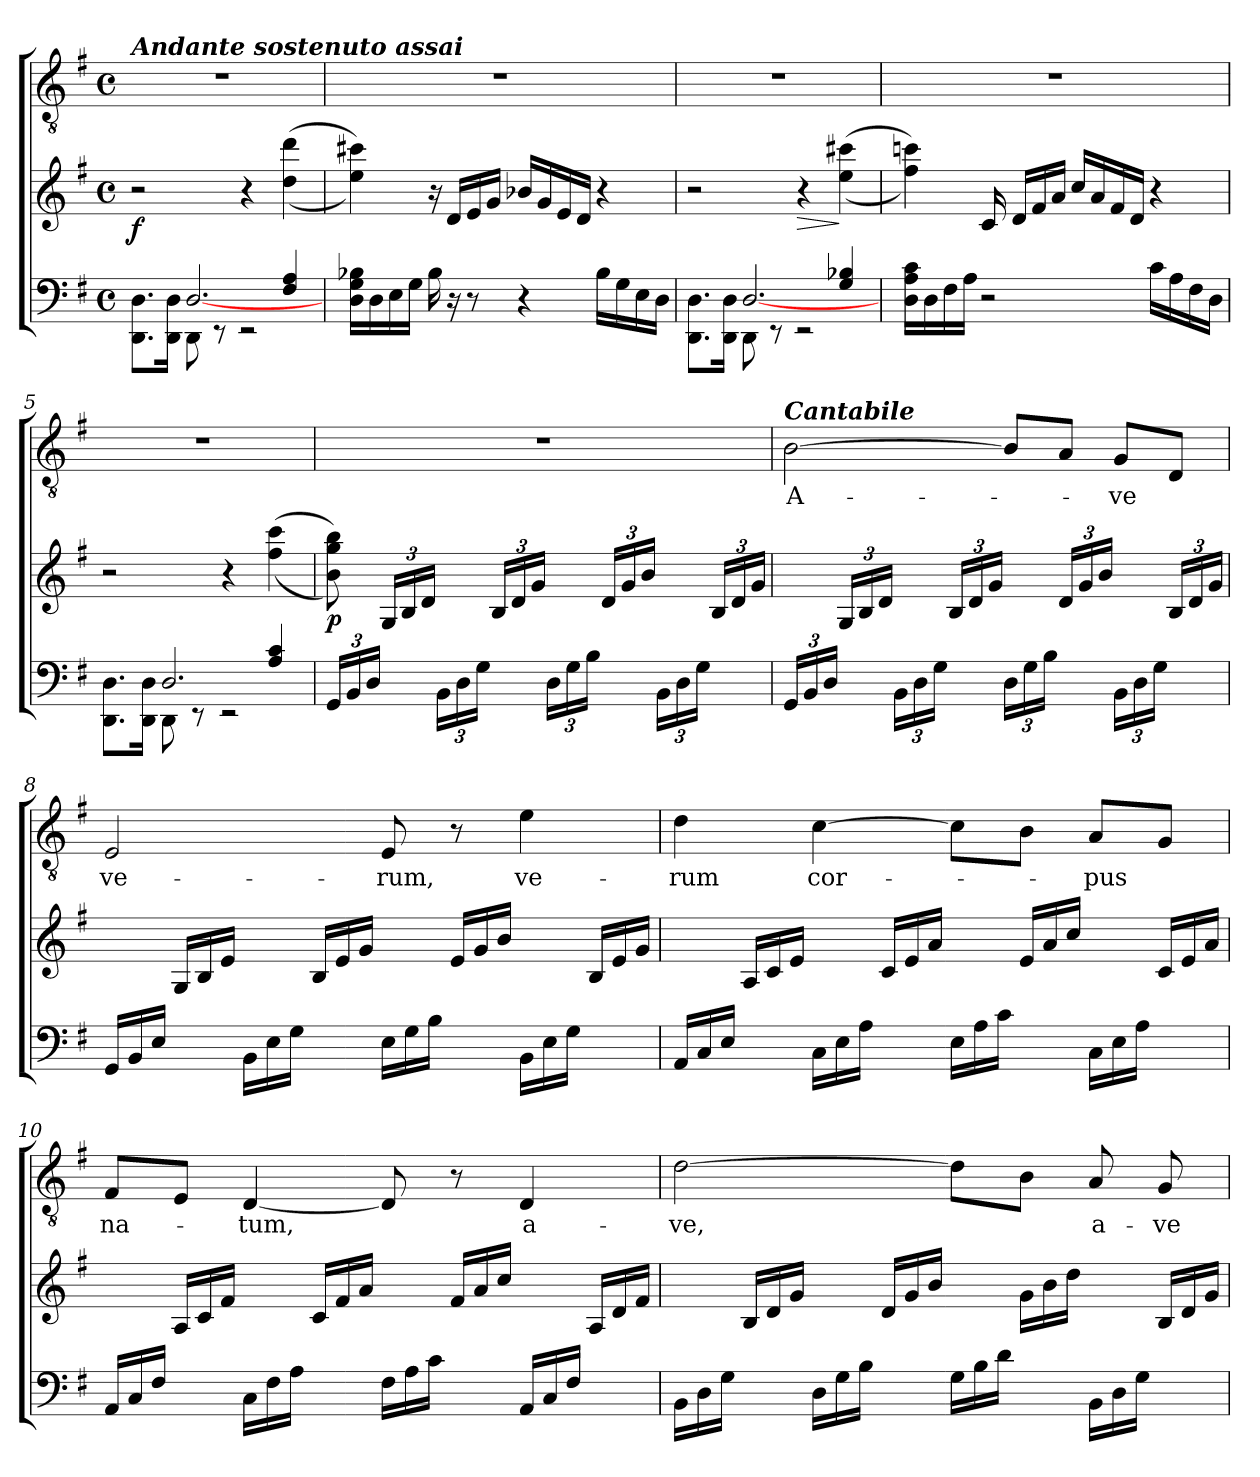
**kern	**kern	**dynam	**kern	**text
*part2	*part2	*part2	*part1	*part1
*staff3	*staff2	*staff2/3	*staff1	*staff1
*clefF4	*clefG2	*	*clefGv2	*
*k[f#]	*k[f#]	*	*k[f#]	*
*G:	*G:	*	*G:	*
*M4/4	*M4/4	*	*M4/4	*
*met(c)	*met(c)	*	*met(c)	*
=1	=1	=1	=1	=1
*^	*	*	*	*
*	*^	*	*	*	*
!	!	!	!	!	!LO:TX:a:Bi:t=Andante sostenuto assai	!
!	!	!	!	!LO:DY:b	!	!
2.ryy	8.DD\ 8.D\L	4ryy	2r	f	1r	.
.	16DD\ 16D\Jk	.	.	.	.	.
.	[<2.D/	8DD\	.	.	.	.
.	.	8rEE	.	.	.	.
.	.	2rFF	4r	.	.	.
4F#/ 4A/	.	.	((>4dd\ 4ddd\	.	.	.
*v	*v	*v	*	*	*	*
=2	=2	=2	=2	=2
16D\ 16G\ 16B-X\LL	4ee\ 4ccc#X\))	.	1r	.
16D\	.	.	.	.
16E\	.	.	.	.
16G\JJ	.	.	.	.
16B-\	16r	.	.	.
16r	16d/LL	.	.	.
8r	16e/	.	.	.
.	16g/JJ	.	.	.
4r	16b-X/LL	.	.	.
.	16g/	.	.	.
.	16e/	.	.	.
.	16d/JJ	.	.	.
16B-\LL	4r	.	.	.
16G\	.	.	.	.
16E\	.	.	.	.
16D\JJ	.	.	.	.
=3	=3	=3	=3	=3
*^	*	*	*	*
*	*^	*	*	*	*
2.ryy	8.DD\ 8.D\L	4ryy	2r	.	1r	.
.	16DD\ 16D\Jk	.	.	.	.	.
.	[<2.D/	8DD\	.	.	.	.
.	.	8rEE	.	.	.	.
!	!	!	!	!LO:HP:b	!	!
.	.	2rFF	4r	>	.	.
4G/ 4B-X/	.	.	(>(4ee\ 4ccc#X\	]	.	.
*v	*v	*v	*	*	*	*
!!LO:LB:g=z
=4	=4	=4	=4	=4
16D\ 16A\ 16c\LL	4ff#\ 4cccn\))	.	1r	.
16D\	.	.	.	.
16F#\	.	.	.	.
16A\JJ	.	.	.	.
2r	16c/	.	.	.
.	16d/LL	.	.	.
.	16f#/	.	.	.
.	16a/JJ	.	.	.
.	16cc/LL	.	.	.
.	16a/	.	.	.
.	16f#/	.	.	.
.	16d/JJ	.	.	.
16c\LL	4r	.	.	.
16A\	.	.	.	.
16F#\	.	.	.	.
16D\JJ	.	.	.	.
=5	=5	=5	=5	=5
*^	*	*	*	*
*	*^	*	*	*	*
2.ryy	8.DD\ 8.D\L	4ryy	2r	.	1r	.
.	16DD\ 16D\Jk	.	.	.	.	.
.	2.D/	8DD\	.	.	.	.
.	.	8rDD	.	.	.	.
.	.	2rEE	4r	.	.	.
4A/ 4c/	.	.	((>4ff#\ 4ccc\	.	.	.
*v	*v	*v	*	*	*	*
=6	=6	=6	=6	=6
*Xbrackettup	*	*	*	*
!	!	!LO:DY:b	!	!
24GG/LL	8b\ 8gg\ 8bb\))	p	1r	.
24BB/	.	.	.	.
24D/JJ	.	.	.	.
*	*Xbrackettup	*	*	*
8ryy	24G/LL	.	.	.
.	24B/	.	.	.
.	24d/JJ	.	.	.
24BB\LL	8ryy	.	.	.
24D\	.	.	.	.
24G\JJ	.	.	.	.
8ryy	24B/LL	.	.	.
.	24d/	.	.	.
.	24g/JJ	.	.	.
24D\LL	8ryy	.	.	.
24G\	.	.	.	.
24B\JJ	.	.	.	.
8ryy	24d/LL	.	.	.
.	24g/	.	.	.
.	24b/JJ	.	.	.
24BB\LL	8ryy	.	.	.
24D\	.	.	.	.
24G\JJ	.	.	.	.
8ryy	24B/LL	.	.	.
.	24d/	.	.	.
.	24g/JJ	.	.	.
!!LO:LB:g=z
=7	=7	=7	=7	=7
!	!	!	!LO:TX:a:Bi:t=Cantabile	!
!	!	!	!	!LO:LY:b
24GG/LL	8ryy	.	[2B\	A-
24BB/	.	.	.	.
24D/JJ	.	.	.	.
8ryy	24G/LL	.	.	.
.	24B/	.	.	.
.	24d/JJ	.	.	.
24BB\LL	8ryy	.	.	.
24D\	.	.	.	.
24G\JJ	.	.	.	.
8ryy	24B/LL	.	.	.
.	24d/	.	.	.
.	24g/JJ	.	.	.
24D\LL	8ryy	.	8B/L]	.
24G\	.	.	.	.
24B\JJ	.	.	.	.
8ryy	24d/LL	.	8A/J	.
.	24g/	.	.	.
.	24b/JJ	.	.	.
!	!	!	!	!LO:LY:b
24BB\LL	8ryy	.	8G/L	-ve
24D\	.	.	.	.
24G\JJ	.	.	.	.
8ryy	24B/LL	.	8D/J	.
.	24d/	.	.	.
.	24g/JJ	.	.	.
=8	=8	=8	=8	=8
*Xtuplet	*	*	*	*
!	!	!	!	!LO:LY:b
24GG/LL	8ryy	.	2E/	ve-
24BB/	.	.	.	.
24E/JJ	.	.	.	.
*	*Xtuplet	*	*	*
8ryy	24G/LL	.	.	.
.	24B/	.	.	.
.	24e/JJ	.	.	.
24BB\LL	8ryy	.	.	.
24E\	.	.	.	.
24G\JJ	.	.	.	.
8ryy	24B/LL	.	.	.
.	24e/	.	.	.
.	24g/JJ	.	.	.
!	!	!	!	!LO:LY:b
24E\LL	8ryy	.	8E/	-rum,
24G\	.	.	.	.
24B\JJ	.	.	.	.
8ryy	24e/LL	.	8r	.
.	24g/	.	.	.
.	24b/JJ	.	.	.
!	!	!	!	!LO:LY:b
24BB\LL	8ryy	.	4e\	ve-
24E\	.	.	.	.
24G\JJ	.	.	.	.
8ryy	24B/LL	.	.	.
.	24e/	.	.	.
.	24g/JJ	.	.	.
=9	=9	=9	=9	=9
!	!	!	!	!LO:LY:b
24AA/LL	8ryy	.	4d\	-rum
24C/	.	.	.	.
24E/JJ	.	.	.	.
8ryy	24A/LL	.	.	.
.	24c/	.	.	.
.	24e/JJ	.	.	.
!	!	!	!	!LO:LY:b
24C\LL	8ryy	.	[4c\	cor-
24E\	.	.	.	.
24A\JJ	.	.	.	.
8ryy	24c/LL	.	.	.
.	24e/	.	.	.
.	24a/JJ	.	.	.
24E\LL	8ryy	.	8c\L]	.
24A\	.	.	.	.
24c\JJ	.	.	.	.
8ryy	24e/LL	.	8B\J	.
.	24a/	.	.	.
.	24cc/JJ	.	.	.
!	!	!	!	!LO:LY:b
24C\LL	8ryy	.	8A/L	-pus
24E\	.	.	.	.
24A\JJ	.	.	.	.
8ryy	24c/LL	.	8G/J	.
.	24e/	.	.	.
.	24a/JJ	.	.	.
!!LO:PB:g=z
=10	=10	=10	=10	=10
!	!	!	!	!LO:LY:b
24AA/LL	8ryy	.	8F#/L	na-
24C/	.	.	.	.
24F#/JJ	.	.	.	.
8ryy	24A/LL	.	8E/J	.
.	24c/	.	.	.
.	24f#/JJ	.	.	.
!	!	!	!	!LO:LY:b
24C\LL	8ryy	.	[4D/	-tum,
24F#\	.	.	.	.
24A\JJ	.	.	.	.
8ryy	24c/LL	.	.	.
.	24f#/	.	.	.
.	24a/JJ	.	.	.
24F#\LL	8ryy	.	8D/]	.
24A\	.	.	.	.
24c\JJ	.	.	.	.
8ryy	24f#/LL	.	8r	.
.	24a/	.	.	.
.	24cc/JJ	.	.	.
!	!	!	!	!LO:LY:b
24AA/LL	8ryy	.	4D/	a-
24C/	.	.	.	.
24F#/JJ	.	.	.	.
8ryy	24A/LL	.	.	.
.	24d/	.	.	.
.	24f#/JJ	.	.	.
=11	=11	=11	=11	=11
!	!	!	!	!LO:LY:b
24BB\LL	8ryy	.	[2d\	-ve,
24D\	.	.	.	.
24G\JJ	.	.	.	.
8ryy	24B/LL	.	.	.
.	24d/	.	.	.
.	24g/JJ	.	.	.
24D\LL	8ryy	.	.	.
24G\	.	.	.	.
24B\JJ	.	.	.	.
8ryy	24d/LL	.	.	.
.	24g/	.	.	.
.	24b/JJ	.	.	.
24G\LL	8ryy	.	8d\L]	.
24B\	.	.	.	.
24d\JJ	.	.	.	.
8ryy	24g\LL	.	8B\J	.
.	24b\	.	.	.
.	24dd\JJ	.	.	.
!	!	!	!	!LO:LY:b
24BB\LL	8ryy	.	8A/	a-
24D\	.	.	.	.
24G\JJ	.	.	.	.
!	!	!	!	!LO:LY:b
8ryy	24B/LL	.	8G/	-ve
.	24d/	.	.	.
.	24g/JJ	.	.	.
=	=	=	=	=
*-	*-	*-	*-	*-
